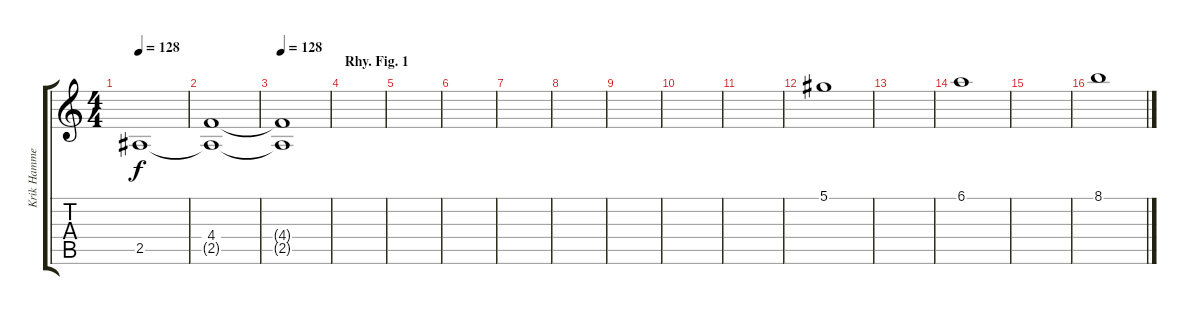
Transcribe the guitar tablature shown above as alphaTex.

\track ("Krik Hammett (Guitar)" "Krik Hamme") {instrument electricguitarclean}
\staff {score tabs}
\tuning (Eb4 Bb3 Gb3 Db3 Ab2 Eb2) {hide}
\ts (4 4)
\tempo 128
\clef g2
\ks c
2.5{t}.1{dy f} |
(4.4{t} 2.5{t}).1 |
\tempo 128
(4.4{t} 2.5{t}).1{volume 13 balance 13 instrument electricguitarclean} |
\section ("" "Rhy. Fig. 1")
|
|
|
|
|
|
|
|
5.1.1 |
|
6.1.1 |
|
8.1.1
